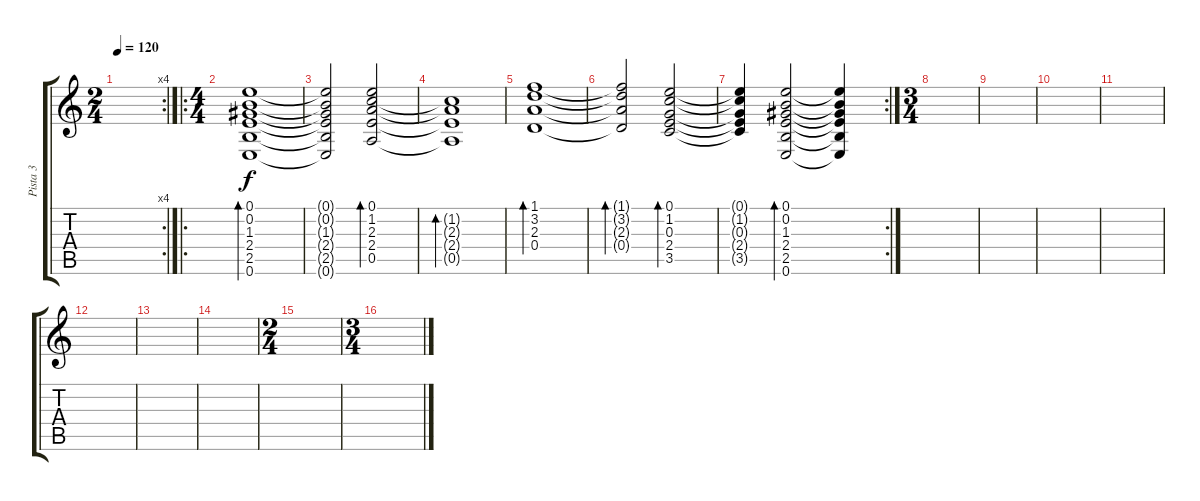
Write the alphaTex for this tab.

\track ("Pista 3" "Pista 3") {instrument acousticguitarsteel}
\staff {score tabs}
\tuning (E4 B3 G3 D3 A2 E2) {hide}
\rc 4
\ts (2 4)
\tempo 120
\clef g2
\ks c
|
\ro
\ts (4 4)
(0.1 0.2 1.3 2.4 2.5 0.6).1{bd 240} |
(0.1{t} 0.2{t} 1.3{t} 2.4{t} 2.5{t} 0.6{t}).2 (0.1 1.2 2.3 2.4 0.5).2{bd 240} |
(1.2{t} 2.3{t} 2.4{t} 0.5{t}).1{bd 240} |
(1.1 3.2 2.3 0.4).1{bd 240} |
(1.1{t} 3.2{t} 2.3{t} 0.4{t}).2{bd 240} (0.1 1.2 0.3 2.4 3.5).2{bd 240} |
\rc 2
(0.1{t} 1.2{t} 0.3{t} 2.4{t} 3.5{t}).4 (0.1 0.2 1.3 2.4 2.5 0.6).2{bd 240} (0.1{t} 0.2{t} 1.3{t} 2.4{t} 2.5{t} 0.6{t}).4 |
\ts (3 4)
|
|
|
|
|
|
|
\ts (2 4)
|
\ts (3 4)
